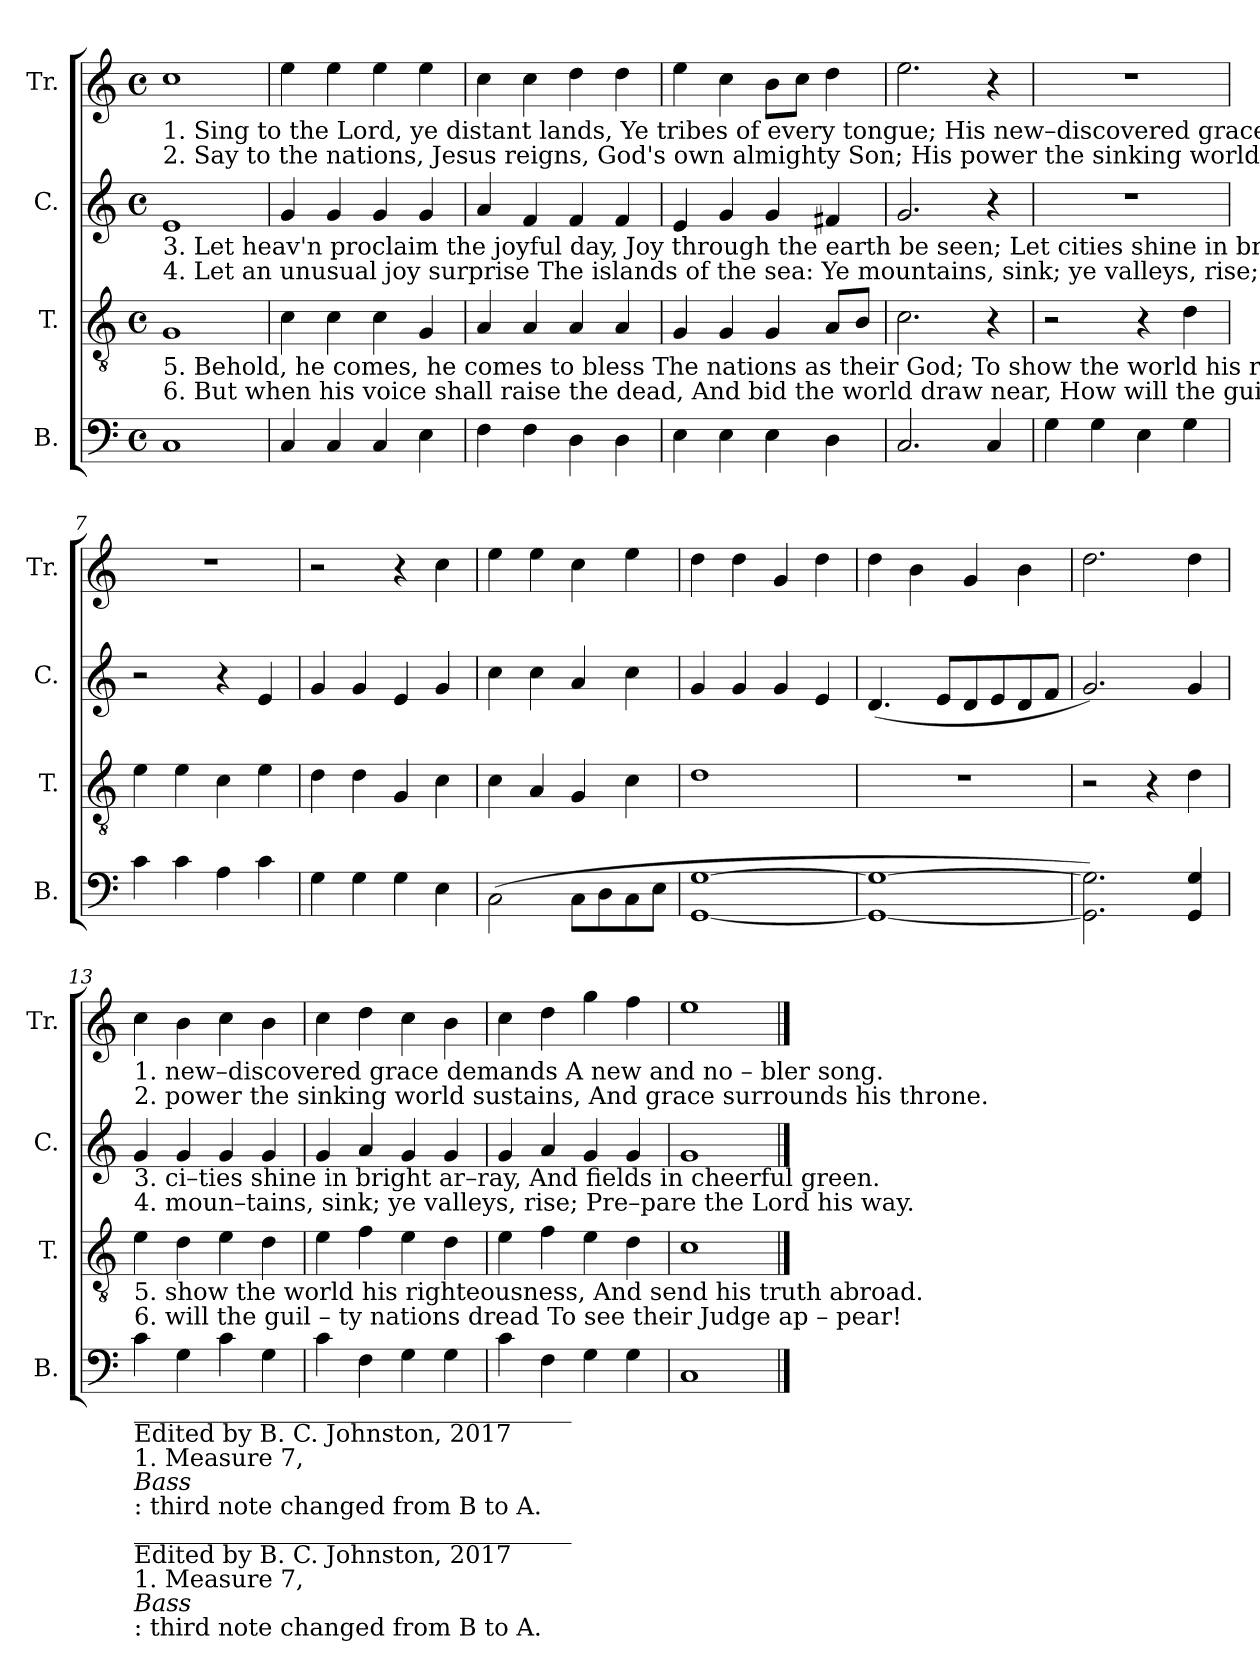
**kern	**kern	**kern	**kern
*part4	*part3	*part2	*part1
*staff4	*staff3	*staff2	*staff1
*I"B.	*I"T.	*I"C.	*I"Tr.
*I'B.	*I'T.	*I'C.	*I'Tr.
*clefF4	*clefGv2	*clefG2	*clefG2
*k[]	*k[]	*k[]	*k[]
*M4/4	*M4/4	*M4/4	*M4/4
*met(c)	*met(c)	*met(c)	*met(c)
*MM160	*MM160	*MM160	*MM160
=1	=1	=1	=1
!	!	!	!LO:TX:b:t=1.  Sing to the Lord, ye distant lands,  Ye tribes of every tongue;                                                   His new–discovered grace demands  A new and nobler song.  His
!	!	!	!LO:TX:b:t=2.  Say to the nations,  Jesus reigns, God's own almighty Son;                                           His power the sinking world sustains, And grace surrounds his throne. His
!	!	!LO:TX:b:t=3.  Let heav'n proclaim the joyful day,  Joy through the earth be seen;                          Let cities shine in bright array,  And fields in cheerful green. ______   Let	!
!	!	!LO:TX:b:t=4.  Let   an   unusual   joy   surprise   The   islands    of   the   sea&colon;                                  Ye mountains, sink; ye valleys, rise;  Prepare the Lord his way. ______   Ye	!
!	!LO:TX:b:t=5.  Behold, he comes, he comes to bless  The nations as their God;                To show the world his righteousness, And send his truth abroad.                              To	!	!
!	!LO:TX:b:t=6.  But when his voice shall raise the dead, And bid the world draw near,     How  will the guilty nations dread  To see their Judge appear!                               How	!	!
1C	1G	1e	1cc
=2	=2	=2	=2
4C/	4c\	4g/	4ee\
4C/	4c\	4g/	4ee\
4C/	4c\	4g/	4ee\
4E\	4G/	4g/	4ee\
=3	=3	=3	=3
4F\	4A/	4a/	4cc\
4F\	4A/	4f/	4cc\
4D\	4A/	4f/	4dd\
4D\	4A/	4f/	4dd\
=4	=4	=4	=4
4E\	4G/	4e/	4ee\
4E\	4G/	4g/	4cc\
4E\	4G/	4g/	8b\L
.	.	.	8cc\J
4D\	8A/L	4f#X/	4dd\
.	8B/J	.	.
=5	=5	=5	=5
2.C/	2.c\	2.g/	2.ee\
4C/	4r	4r	4r
=6	=6	=6	=6
4G\	2r	1r	1r
4G\	.	.	.
4E\	4r	.	.
4G\	4d\	.	.
=7	=7	=7	=7
4c\	4e\	2r	1r
4c\	4e\	.	.
4A\	4c\	4r	.
4c\	4e\	4e/	.
=8	=8	=8	=8
4G\	4d\	4g/	2r
4G\	4d\	4g/	.
4G\	4G/	4e/	4r
4E\	4c\	4g/	4cc\
=9	=9	=9	=9
(2C\	4c\	4cc\	4ee\
.	4A/	4cc\	4ee\
8C\L	4G/	4a/	4cc\
8D\	.	.	.
8C\	4c\	4cc\	4ee\
8E\J	.	.	.
=10	=10	=10	=10
[1GG [1G	1d	4g/	4dd\
.	.	4g/	4dd\
.	.	4g/	4g/
.	.	4e/	4dd\
=11	=11	=11	=11
1GG_ 1G_	1r	(4.d/	4dd\
.	.	.	4b\
.	.	8e/L	.
.	.	8d/	4g/
.	.	8e/	.
.	.	8d/	4b\
.	.	8f/J	.
=12	=12	=12	=12
2.GG\] 2.G\])	2r	2.g/)	2.dd\
.	4r	.	.
4GG/ 4G/	4d\	4g/	4dd\
!!LO:LB:g=z
=13	=13	=13	=13
!	!	!	!LO:TX:b:t=1. new–discovered  grace  demands   A     new  and  no – bler    song.
!	!	!	!LO:TX:b:t=2. power  the  sinking  world  sustains, And grace surrounds his throne.
!	!	!LO:TX:b:t=3. ci–ties  shine  in   bright  ar–ray,  And   fields  in   cheerful    green.	!
!	!	!LO:TX:b:t=4. moun–tains,  sink;  ye  valleys,  rise;   Pre–pare  the  Lord  his  way.	!
!	!LO:TX:b:t=5. show   the   world  his  righteousness,   And send  his  truth  abroad.	!	!
!	!LO:TX:b:t=6. will  the  guil – ty  nations  dread   To   see  their  Judge  ap – pear!	!	!
!LO:TX:b:t=____________________________________	!	!	!
!LO:TX:b:t=Edited by B. C. Johnston, 2017	!	!	!
!LO:TX:b:t=1.  Measure 7,	!	!	!
!LO:TX:b:i:t=Bass	!	!	!
!LO:TX:b:t=&colon; third note changed from B to A.	!	!	!
!LO:TX:b:t=____________________________________	!	!	!
!LO:TX:b:t=Edited by B. C. Johnston, 2017	!	!	!
!LO:TX:b:t=1.  Measure 7,	!	!	!
!LO:TX:b:i:t=Bass	!	!	!
!LO:TX:b:t=&colon; third note changed from B to A.	!	!	!
4c\	4e\	4g/	4cc\
4G\	4d\	4g/	4b\
4c\	4e\	4g/	4cc\
4G\	4d\	4g/	4b\
=14	=14	=14	=14
4c\	4e\	4g/	4cc\
4F\	4f\	4a/	4dd\
4G\	4e\	4g/	4cc\
4G\	4d\	4g/	4b\
=15	=15	=15	=15
4c\	4e\	4g/	4cc\
4F\	4f\	4a/	4dd\
4G\	4e\	4g/	4gg\
4G\	4d\	4g/	4ff\
=16	=16	=16	=16
1C	1c	1g	1ee
==	==	==	==
*-	*-	*-	*-
